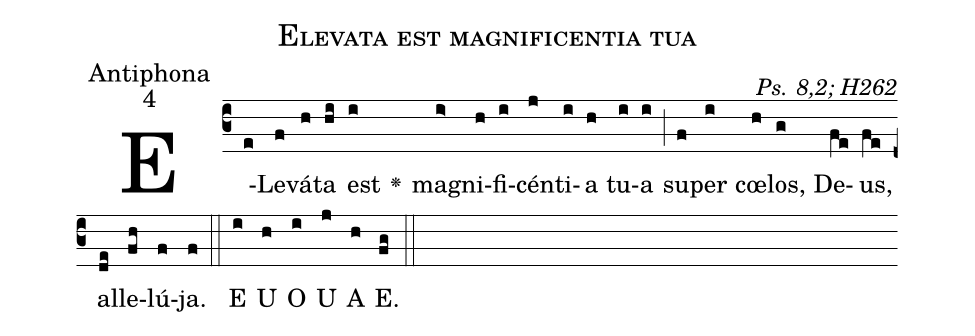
name:Elevata est magnificentia tua;
office-part:Antiphona;
mode:4;
commentary:Ps. 8,2; H262;
%%
(c3)E(e)Le(f)vá(h)ta(hi) est(i) <v>\greheightstar</v>()
ma(i>)gni(h)fi(i)cén(j)ti(i)a(h) tu(i)a(i) (;)
su(f)per(i) cœ(h)los,(g)
De(fe)us,(fe) al(de)le(fh)lú(f)ja.(f) (::)

E(i) U(h) O(i) U(j) A(h) E.(fg) (::)
